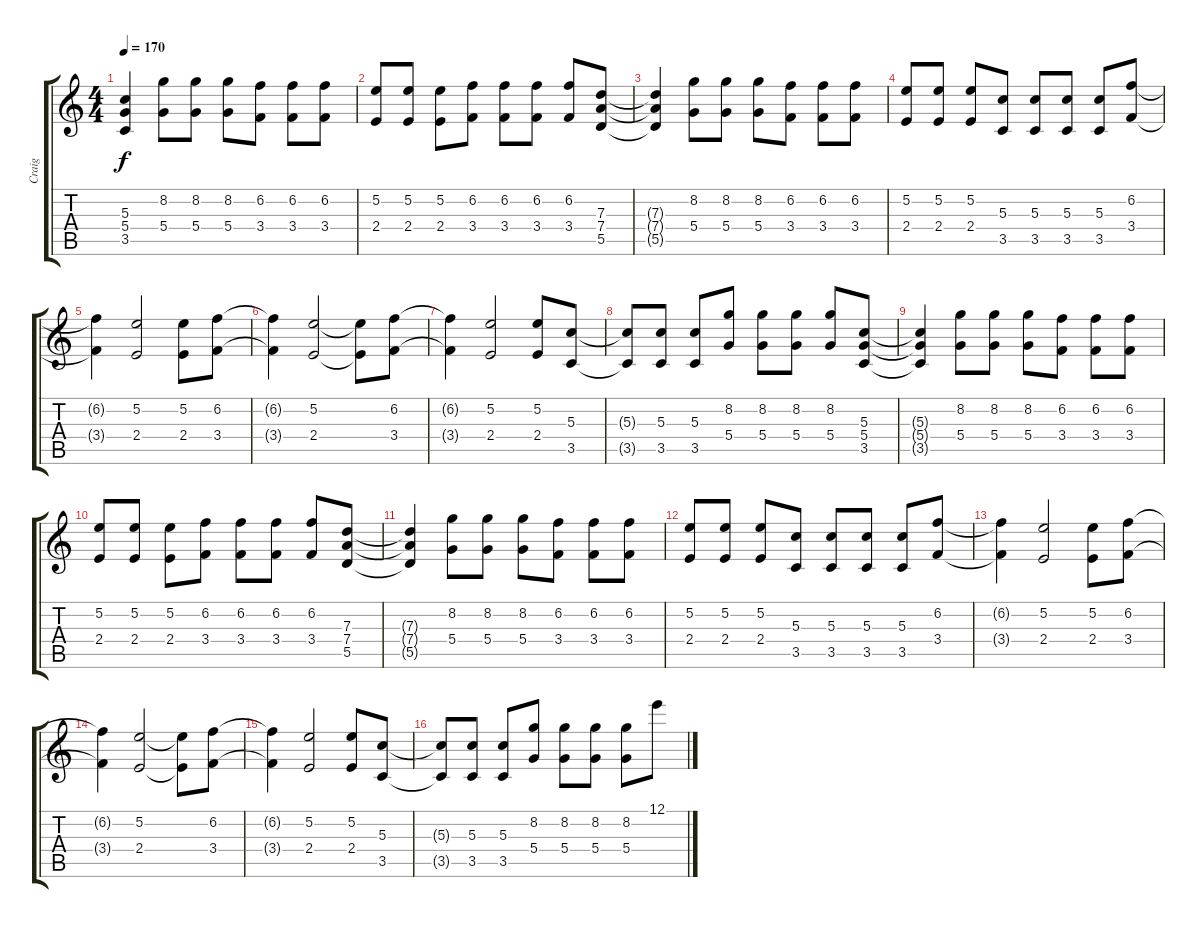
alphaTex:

\track ("Craig" "Craig") {instrument distortionguitar}
\staff {score tabs}
\tuning (E4 B3 G3 D3 A2 E2) {hide}
\ts (4 4)
\tempo 170
\clef g2
\ks c
(5.3{t} 5.4{t} 3.5{t}).4{dy f} (8.2 5.4).8 (8.2 5.4).8 (8.2 5.4).8 (6.2 3.4).8 (6.2 3.4).8 (6.2 3.4).8 |
(5.2 2.4).8 (5.2 2.4).8 (5.2 2.4).8 (6.2 3.4).8 (6.2 3.4).8 (6.2 3.4).8 (6.2 3.4).8 (7.3 7.4 5.5).8 |
(7.3{t} 7.4{t} 5.5{t}).4 (8.2 5.4).8 (8.2 5.4).8 (8.2 5.4).8 (6.2 3.4).8 (6.2 3.4).8 (6.2 3.4).8 |
(5.2 2.4).8 (5.2 2.4).8 (5.2 2.4).8 (5.3 3.5).8 (5.3 3.5).8 (5.3 3.5).8 (5.3 3.5).8 (6.2 3.4).8 |
(6.2{t} 3.4{t}).4 (5.2 2.4).2 (5.2 2.4).8 (6.2 3.4).8 |
(6.2{t} 3.4{t}).4 (5.2 2.4).2 (5.2{t} 2.4{t}).8 (6.2 3.4).8 |
(6.2{t} 3.4{t}).4 (5.2 2.4).2 (5.2 2.4).8 (5.3 3.5).8 |
(5.3{t} 3.5{t}).8 (5.3 3.5).8 (5.3 3.5).8 (8.2 5.4).8 (8.2 5.4).8 (8.2 5.4).8 (8.2 5.4).8 (5.3 5.4 3.5).8 |
(5.3{t} 5.4{t} 3.5{t}).4 (8.2 5.4).8 (8.2 5.4).8 (8.2 5.4).8 (6.2 3.4).8 (6.2 3.4).8 (6.2 3.4).8 |
(5.2 2.4).8 (5.2 2.4).8 (5.2 2.4).8 (6.2 3.4).8 (6.2 3.4).8 (6.2 3.4).8 (6.2 3.4).8 (7.3 7.4 5.5).8 |
(7.3{t} 7.4{t} 5.5{t}).4 (8.2 5.4).8 (8.2 5.4).8 (8.2 5.4).8 (6.2 3.4).8 (6.2 3.4).8 (6.2 3.4).8 |
(5.2 2.4).8 (5.2 2.4).8 (5.2 2.4).8 (5.3 3.5).8 (5.3 3.5).8 (5.3 3.5).8 (5.3 3.5).8 (6.2 3.4).8 |
(6.2{t} 3.4{t}).4 (5.2 2.4).2 (5.2 2.4).8 (6.2 3.4).8 |
(6.2{t} 3.4{t}).4 (5.2 2.4).2 (5.2{t} 2.4{t}).8 (6.2 3.4).8 |
(6.2{t} 3.4{t}).4 (5.2 2.4).2 (5.2 2.4).8 (5.3 3.5).8 |
(5.3{t} 3.5{t}).8 (5.3 3.5).8 (5.3 3.5).8 (8.2 5.4).8 (8.2 5.4).8 (8.2 5.4).8 (8.2 5.4).8 12.1.8{volume 11}
